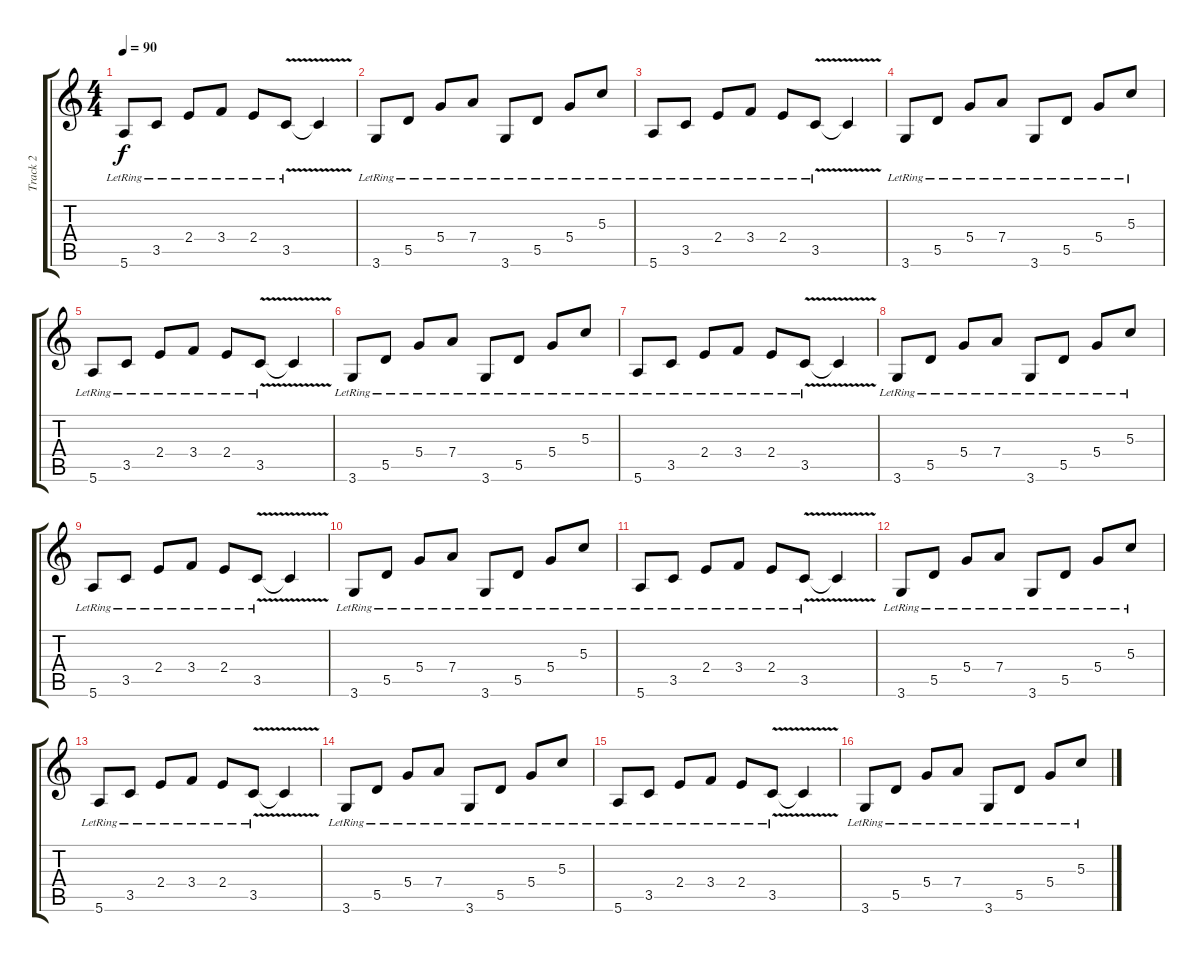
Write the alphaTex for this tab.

\track ("Track 2" "Track 2") {instrument acousticguitarsteel}
\staff {score tabs}
\tuning (E4 B3 G3 D3 A2 E2) {hide}
\ts (4 4)
\tempo 90
\clef g2
\ks c
5.6{lr}.8{dy f volume 8} 3.5{lr}.8 2.4{lr}.8 3.4{lr}.8 2.4{lr}.8 3.5{v lr}.8 3.5{t}.4 |
3.6{lr}.8 5.5{lr}.8 5.4{lr}.8 7.4{lr}.8 3.6{lr}.8 5.5{lr}.8 5.4{lr}.8 5.3{lr}.8 |
5.6{lr}.8 3.5{lr}.8 2.4{lr}.8 3.4{lr}.8 2.4{lr}.8 3.5{v lr}.8 3.5{t}.4 |
3.6{lr}.8 5.5{lr}.8 5.4{lr}.8 7.4{lr}.8 3.6{lr}.8 5.5{lr}.8 5.4{lr}.8 5.3{lr}.8 |
5.6{lr}.8{volume 6} 3.5{lr}.8 2.4{lr}.8 3.4{lr}.8 2.4{lr}.8 3.5{v lr}.8 3.5{t}.4 |
3.6{lr}.8 5.5{lr}.8 5.4{lr}.8 7.4{lr}.8 3.6{lr}.8 5.5{lr}.8 5.4{lr}.8 5.3{lr}.8 |
5.6{lr}.8 3.5{lr}.8 2.4{lr}.8 3.4{lr}.8 2.4{lr}.8 3.5{v lr}.8 3.5{t}.4 |
3.6{lr}.8 5.5{lr}.8 5.4{lr}.8 7.4{lr}.8 3.6{lr}.8 5.5{lr}.8 5.4{lr}.8 5.3{lr}.8 |
5.6{lr}.8{volume 3} 3.5{lr}.8 2.4{lr}.8 3.4{lr}.8 2.4{lr}.8 3.5{v lr}.8 3.5{t}.4 |
3.6{lr}.8 5.5{lr}.8 5.4{lr}.8 7.4{lr}.8 3.6{lr}.8 5.5{lr}.8 5.4{lr}.8 5.3{lr}.8 |
5.6{lr}.8 3.5{lr}.8 2.4{lr}.8 3.4{lr}.8 2.4{lr}.8 3.5{v lr}.8 3.5{t}.4 |
3.6{lr}.8 5.5{lr}.8 5.4{lr}.8 7.4{lr}.8 3.6{lr}.8 5.5{lr}.8 5.4{lr}.8 5.3{lr}.8 |
5.6{lr}.8{volume 0} 3.5{lr}.8 2.4{lr}.8 3.4{lr}.8 2.4{lr}.8 3.5{v lr}.8 3.5{t}.4 |
3.6{lr}.8 5.5{lr}.8 5.4{lr}.8 7.4{lr}.8 3.6{lr}.8 5.5{lr}.8 5.4{lr}.8 5.3{lr}.8 |
5.6{lr}.8 3.5{lr}.8 2.4{lr}.8 3.4{lr}.8 2.4{lr}.8 3.5{v lr}.8 3.5{t}.4 |
3.6{lr}.8 5.5{lr}.8 5.4{lr}.8 7.4{lr}.8 3.6{lr}.8 5.5{lr}.8 5.4{lr}.8 5.3{lr}.8
